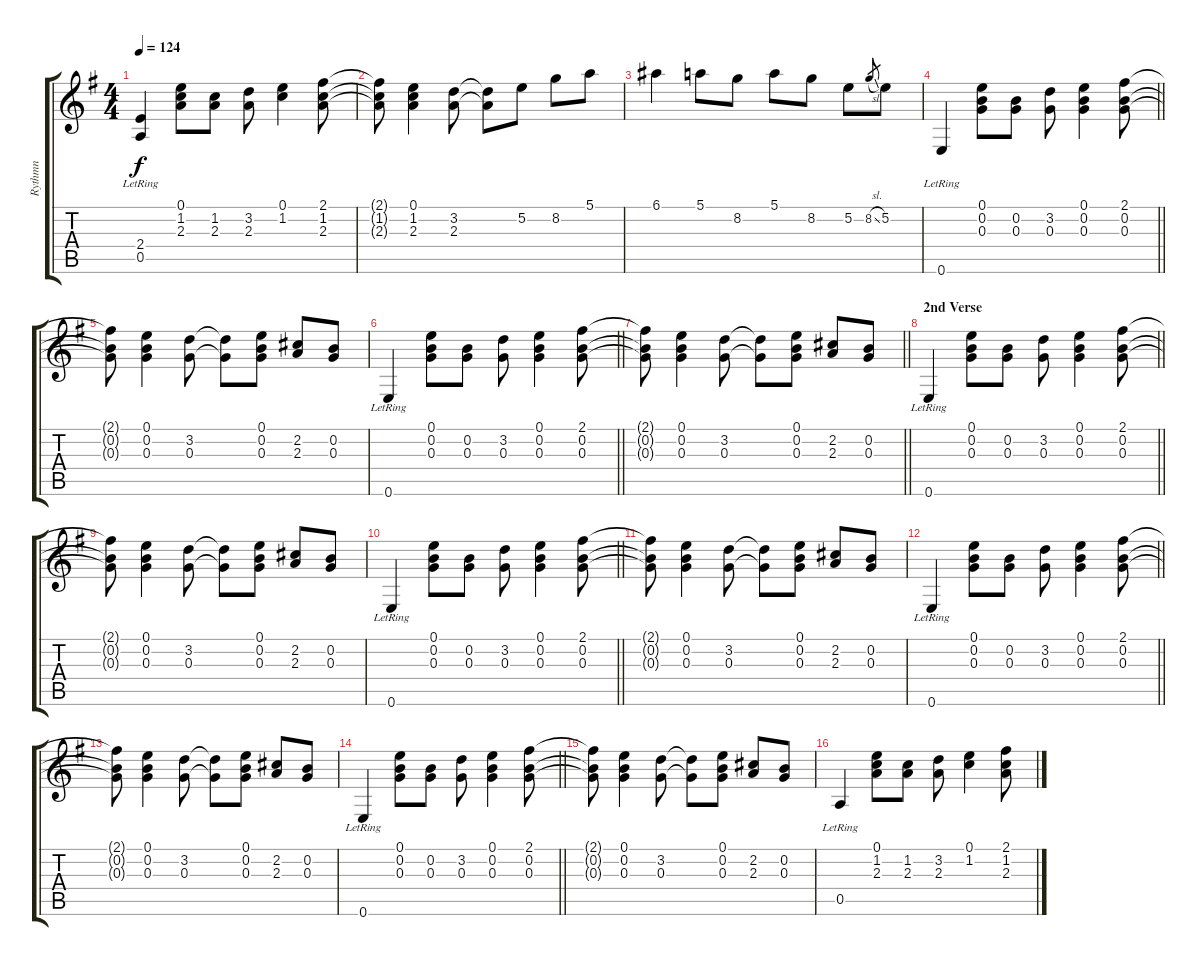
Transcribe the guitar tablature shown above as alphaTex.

\track ("Rythmn" "Rythmn") {instrument electricguitarclean}
\staff {score tabs}
\tuning (E4 B3 G3 D3 A2 E2) {hide}
\ts (4 4)
\tempo 124
\clef g2
\ks g
(2.4{lr} 0.5{lr}).4{dy f} (0.1 1.2 2.3).8 (1.2 2.3).8 (3.2 2.3).8 (0.1 1.2).4 (2.1 1.2 2.3).8 |
(2.1{t} 1.2{t} 2.3{t}).8 (0.1 1.2 2.3).4 (3.2 2.3).8 (3.2{t} 2.3{t}).8 5.2.8 8.2.8 5.1.8 |
6.1.4 5.1.8 8.2.8 5.1.8 8.2.8 5.2.8 8.2{sl}.8{gr} 5.2.8 |
\barLineRight lightlight
0.6{lr}.4 (0.1 0.2 0.3).8 (0.2 0.3).8 (3.2 0.3).8 (0.1 0.2 0.3).4 (2.1 0.2 0.3).8 |
(2.1{t} 0.2{t} 0.3{t}).8 (0.1 0.2 0.3).4 (3.2 0.3).8 (3.2{t} 0.3{t}).8 (0.1 0.2 0.3).8 (2.2 2.3).8 (0.2 0.3).8 |
\barLineRight lightlight
0.6{lr}.4 (0.1 0.2 0.3).8 (0.2 0.3).8 (3.2 0.3).8 (0.1 0.2 0.3).4 (2.1 0.2 0.3).8 |
\barLineRight lightlight
(2.1{t} 0.2{t} 0.3{t}).8 (0.1 0.2 0.3).4 (3.2 0.3).8 (3.2{t} 0.3{t}).8 (0.1 0.2 0.3).8 (2.2 2.3).8 (0.2 0.3).8 |
\section ("" "2nd Verse")
\barLineRight lightlight
0.6{lr}.4 (0.1 0.2 0.3).8 (0.2 0.3).8 (3.2 0.3).8 (0.1 0.2 0.3).4 (2.1 0.2 0.3).8 |
(2.1{t} 0.2{t} 0.3{t}).8 (0.1 0.2 0.3).4 (3.2 0.3).8 (3.2{t} 0.3{t}).8 (0.1 0.2 0.3).8 (2.2 2.3).8 (0.2 0.3).8 |
\barLineRight lightlight
0.6{lr}.4 (0.1 0.2 0.3).8 (0.2 0.3).8 (3.2 0.3).8 (0.1 0.2 0.3).4 (2.1 0.2 0.3).8 |
(2.1{t} 0.2{t} 0.3{t}).8 (0.1 0.2 0.3).4 (3.2 0.3).8 (3.2{t} 0.3{t}).8 (0.1 0.2 0.3).8 (2.2 2.3).8 (0.2 0.3).8 |
\barLineRight lightlight
0.6{lr}.4 (0.1 0.2 0.3).8 (0.2 0.3).8 (3.2 0.3).8 (0.1 0.2 0.3).4 (2.1 0.2 0.3).8 |
(2.1{t} 0.2{t} 0.3{t}).8 (0.1 0.2 0.3).4 (3.2 0.3).8 (3.2{t} 0.3{t}).8 (0.1 0.2 0.3).8 (2.2 2.3).8 (0.2 0.3).8 |
\barLineRight lightlight
0.6{lr}.4 (0.1 0.2 0.3).8 (0.2 0.3).8 (3.2 0.3).8 (0.1 0.2 0.3).4 (2.1 0.2 0.3).8 |
(2.1{t} 0.2{t} 0.3{t}).8 (0.1 0.2 0.3).4 (3.2 0.3).8 (3.2{t} 0.3{t}).8 (0.1 0.2 0.3).8 (2.2 2.3).8 (0.2 0.3).8 |
0.5{lr}.4 (0.1 1.2 2.3).8 (1.2 2.3).8 (3.2 2.3).8 (0.1 1.2).4 (2.1 1.2 2.3).8
